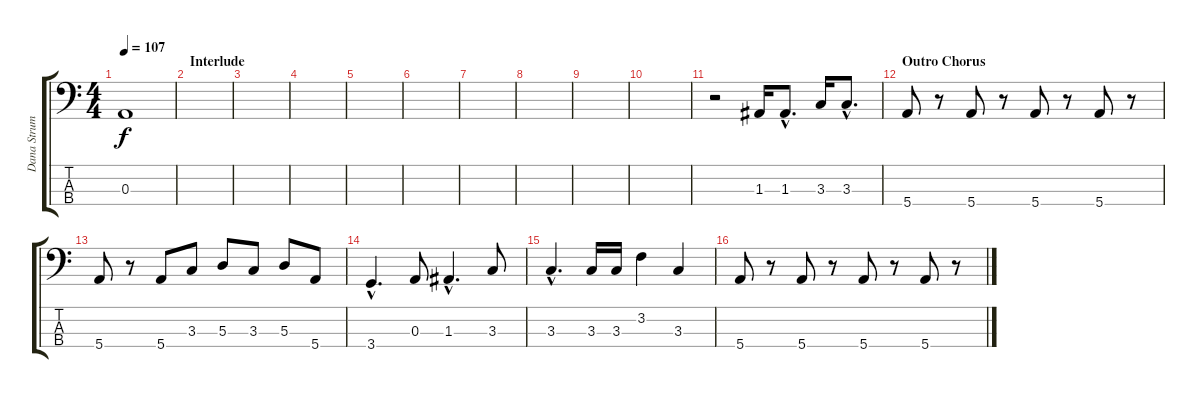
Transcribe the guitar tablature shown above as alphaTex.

\track ("Dana Strum - bass" "Dana Strum") {instrument electricbassfinger}
\staff {score tabs}
\tuning (G2 D2 A1 E1) {hide}
\ts (4 4)
\tempo 107
\clef f4
\ks c
0.3{t}.1{dy f} |
\section ("" "Interlude")
|
|
|
|
|
|
|
|
|
r.2 1.3.16 1.3{hac}.8{d} 3.3.16 3.3{hac}.8{d} |
\section ("" "Outro Chorus")
5.4.8 r.8 5.4.8 r.8 5.4.8 r.8 5.4.8 r.8 |
5.4.8 r.8 5.4.8 3.3.8 5.3.8 3.3.8 5.3.8 5.4.8 |
3.4{hac}.4{d} 0.3.8 1.3{hac}.4{d} 3.3.8 |
3.3{hac}.4{d} 3.3.16 3.3.16 3.2.4 3.3.4 |
5.4.8 r.8 5.4.8 r.8 5.4.8 r.8 5.4.8 r.8
